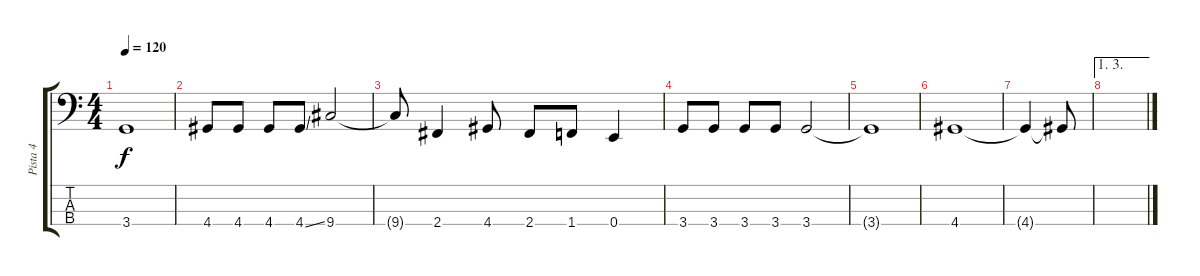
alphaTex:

\track ("Pista 4" "Pista 4") {instrument electricbassfinger}
\staff {score tabs}
\tuning (G2 D2 A1 E1) {hide}
\ts (4 4)
\tempo 120
\clef f4
\ks c
3.4{t}.1{dy f} |
4.4.8 4.4.8 4.4.8 4.4{ss}.8 9.4.2 |
9.4{t}.8 2.4.4 4.4.8 2.4.8 1.4.8 0.4.4 |
3.4.8 3.4.8 3.4.8 3.4.8 3.4.2 |
3.4{t}.1 |
4.4.1 |
4.4{t}.4 4.4{t}.8 |
\ae (1 3)
